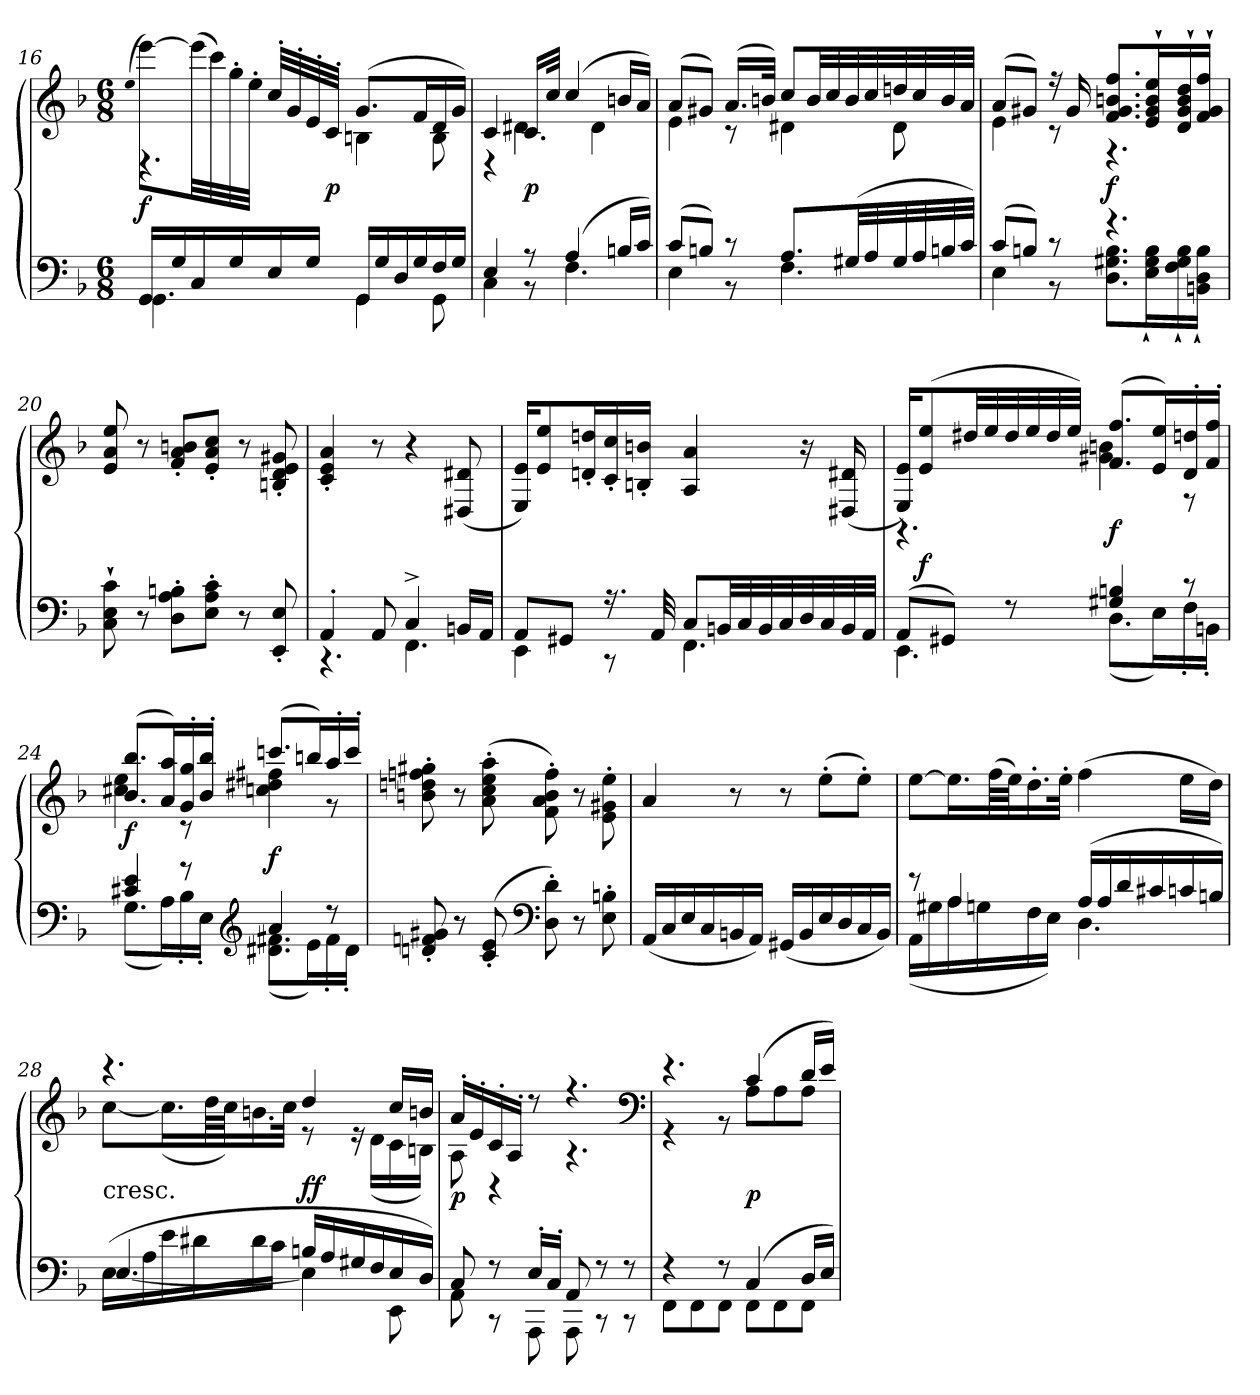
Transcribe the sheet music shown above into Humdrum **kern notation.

**kern	**kern	**dynam
*part1	*part1	*part1
*staff2	*staff1	*staff1/2
*clefF4	*clefG2	*
*k[b-]	*k[b-]	*
*d:	*d:	*
*M6/8	*M6/8	*
=16	=16	=16
.	(qee	.
*^	*^	*
16GG/LL	4.GG\	[8eee\L)	4.r	f
16G/	.	.	.	.
16C/	.	(32eee\LL]	.	.
.	.	32ccc\)	.	.
16G/	.	32gg'\	.	.
.	.	32ee'\JJJ	.	.
16E/	.	32cc'/LLL	.	.
.	.	32g'/	.	.
16G/JJ	.	32e'/	.	.
.	.	32c'/JJJ	.	p
16GG/LL	4GG\	(8.g/L	4Bn\	.
16G/	.	.	.	.
16D/	.	.	.	.
16G/	.	16f/L	.	.
16F/	8GG\	16d/	8B\	.
16G/JJ	.	16g/JJ)	.	.
=17	=17	=17	=17	=17
4E/	4C\	4c/	4r	.
8r	8r	16.c/LL	4d#X\	p
.	.	32cc/JJk	.	.
(4A/	4.F\	(4cc/	.	.
.	.	.	4d#\	.
16Bn/LL	.	16bn/LL	.	.
16c/JJ)	.	16a/JJ)	.	.
=18	=18	=18	=18	=18
(8c/L	4E\	(8a/L	4e\	.
8Bn/J)	.	8g#X/J)	.	.
8r	8r	(16.a/LL	8r	.
.	.	32bn/JJk)	.	.
8.A/L	4.F\	8cc/L	4d#X\	.
.	.	32b/LL	.	.
.	.	32cc/	.	.
(32G#X/LL	.	32b/	.	.
32A/	.	32cc/	.	.
32G#/	.	32ddn/	8d#\	.
32A/	.	32cc/	.	.
32Bn/	.	32b/	.	.
32c/JJJ)	.	32a/JJJ	.	.
=19	=19	=19	=19	=19
(8c/L	4E\	(8a/L	4e\	.
8Bn/J)	.	8g#X/J)	.	.
8r	8r	16r	8r	.
.	.	16g#/	.	.
4.r	8.D\ 8.G#X\ 8.B\L	8.f/ 8.g#/ 8.bn/ 8.ff/L	4.r	f
.	16E`\ 16G#`\ 16B`\L	16e`/ 16g#`/ 16b`/ 16ee`/L	.	.
.	16F`\ 16G#`\ 16B`\	16d`/ 16g#`/ 16b`/ 16dd`/	.	.
.	16BBn`\ 16D`\ 16B`\JJ	16f`/ 16g#`/ 16ff`/JJ	.	.
*v	*v	*	*	*
*	*v	*v	*
=20	=20	=20
8C`\ 8E`\ 8c`\	8e/ 8a/ 8ee/	.
8r	8r	.
8D'\ 8A'\ 8Bn'\L	8f'/ 8a'/ 8bn'/L	.
8E'\ 8A'\ 8c'\J	8e'/ 8a'/ 8cc'/J	.
8r	8r	.
8EE'/ 8E'/	8Bn'/ 8d'/ 8e'/ 8g#X'/	.
=21	=21	=21
*^	*	*
4AA'/	4.r	4c'/ 4e'/ 4a'/	.
8AA/	.	8r	.
4C^/	4.FF\	4r	.
16BBn/LL	.	(8D#X/ 8d#X/	.
16AA/JJ	.	.	.
=22	=22	=22	=22
8AA/L	4EE\	16E/ 16e/KL)	.
.	.	8e/ 8ee/	.
8GG#X/J	.	.	.
.	.	16dn'/ 16ddn'/L	.
16.r	8r	16c'/ 16cc'/	.
.	.	16Bn'/ 16bn'/JJ	.
32AA/	.	.	.
8C/L	4.FF\	4A/ 4a/	.
32BBn/LL	.	.	.
32C/	.	.	.
32BB/	.	.	.
32C/	.	.	.
32D/	.	16r	.
32C/	.	.	.
32BB/	.	(16D#X/ 16d#X/	.
32AA/JJJ	.	.	.
=23	=23	=23	=23
*	*	*^	*
(8AA/L	4.EE\	16E/ 16e/KL)	4.r	.
.	.	(8e/ 8ee/	.	f
8GG#X/J)	.	.	.	.
.	.	32dd#X/LL	.	.
.	.	32ee/	.	.
8r	.	32dd#/	.	.
.	.	32ee/	.	.
.	.	32dd#/	.	.
.	.	32ee/JJJ)	.	.
4G#X/ 4Bn/	(8.D\L	(8.f/ 8.ff/L	4g#X\ 4bn\	f
.	16E\L)	16e/ 16ee/L)	.	.
8r	16F'\	16d'/ 16ddn'/	8r	.
.	16BBn'\JJ	16f'/ 16ff'/JJ	.	.
=24	=24	=24	=24	=24
4c#X/ 4e/	(8.G\L	(8.b-/ 8.bb-/L	4cc#X\ 4ee\	f
.	16A\L)	16a/ 16aa/L)	.	.
8r	16B-'\	16g'/ 16gg'/	8r	.
.	16E'\JJ	16b-'/ 16bb-'/JJ	.	.
*clefG2	*	*	*	*
4a/	(8.d#X\ 8.f#X\L	(8.cccn/L	4ccn\ 4dd#X\ 4ff#X\	f
.	16e\L)	16bbn/L)	.	.
8r	16f#'\	16aa'/	8r	.
.	16d#'\JJ	16ccc'/JJ	.	.
*v	*v	*	*	*
*	*v	*v	*
=25	=25	=25
8dn'/ 8fn'/ 8g#X'/	8bn'\ 8ddn'\ 8ffn'\ 8gg#X'\	.
8r	8r	.
(8c'/ 8e'/	(8a'\ 8cc'\ 8ee'\ 8aa'\	.
*clefF4	*	*
8D'\ 8d'\)	8f'\ 8a'\ 8b'\ 8ff'\)	.
8r	8r	.
8E'\ 8Bn'\	8e'\ 8g#X'\ 8ee'\	.
=26	=26	=26
(16AA/LL	4a/	.
16C/	.	.
16E/	.	.
16C/	.	.
16BBn/	8r	.
16AA/JJ)	.	.
(16GG#X/LL	8r	.
16BB/	.	.
16E/	(8ee'\L	.
16D/	.	.
16C/	8ee'\J)	.
16BB/JJ)	.	.
=27	=27	=27
*^	*	*
8r	(16AA\LL	[8ee\L	.
.	16G#X\	.	.
4A/	16A\	16.ee\L]	.
.	16Gn\	.	.
.	.	(64ff\LL	.
.	.	64ee\JJ)	.
.	16F\	16.dd'\	.
.	16E\JJ)	.	.
.	.	32ee'\JJk	.
(16A/LL	4.D\	(4ff\	.
16A/	.	.	.
16d/	.	.	.
16c#X/	.	.	.
16cn/	.	16ee\LL	.
16Bn/JJ)	.	16dd\JJ)	.
=28	=28	=28	=28
*	*	*^	*
!	!	!LO:TX:c:t=cresc.	!	!
(16E\LL	[4.E/	4.r	[8cc\L	.
16A\	.	.	.	.
16e\	.	.	(16.cc\L]	.
16d#X\	.	.	.	.
.	.	.	64dd\LL	.
.	.	.	64cc\JJ)	.
16d#\	.	.	16.bn\	.
16c\JJ	.	.	.	.
.	.	.	32cc\JJk	.
4E\]	16Bn/LL	4dd/	8r	ff
.	16A/	.	.	.
.	16G#X/	.	16r	.
.	16F/	.	(16d\LL	.
8EE\	16E/	16cc/LL	16c\	.
.	16D/JJ)	16bn/JJ	16Bn\JJ)	.
=29	=29	=29	=29	=29
8C/	8AA\	16a'/LL	8A\	p
.	.	16e'/	.	.
8r	8r	16c'/	4r	.
.	.	16A'/JJ	.	.
16E'/LL	8AAA\	8r	.	.
16C'/JJ	.	.	.	.
8AA/	8AAA\	4.r	4.r	.
8r	8r	.	.	.
8r	8r	.	.	.
*	*	*clefF4	*	*
=30	=30	=30	=30	=30
4r	8FF\L	4.r	4r	.
.	8FF\	.	.	.
8r	8FF\J	.	8r	.
(4C/	8FF\L	(4c/	8A\L	p
.	8FF\	.	8A\	.
16D/LL	8FF\J	16d/LL	8A\J	.
16E/JJ)	.	16e/JJ)	.	.
*v	*v	*	*	*
*	*v	*v	*
=	=	=
*-	*-	*-
